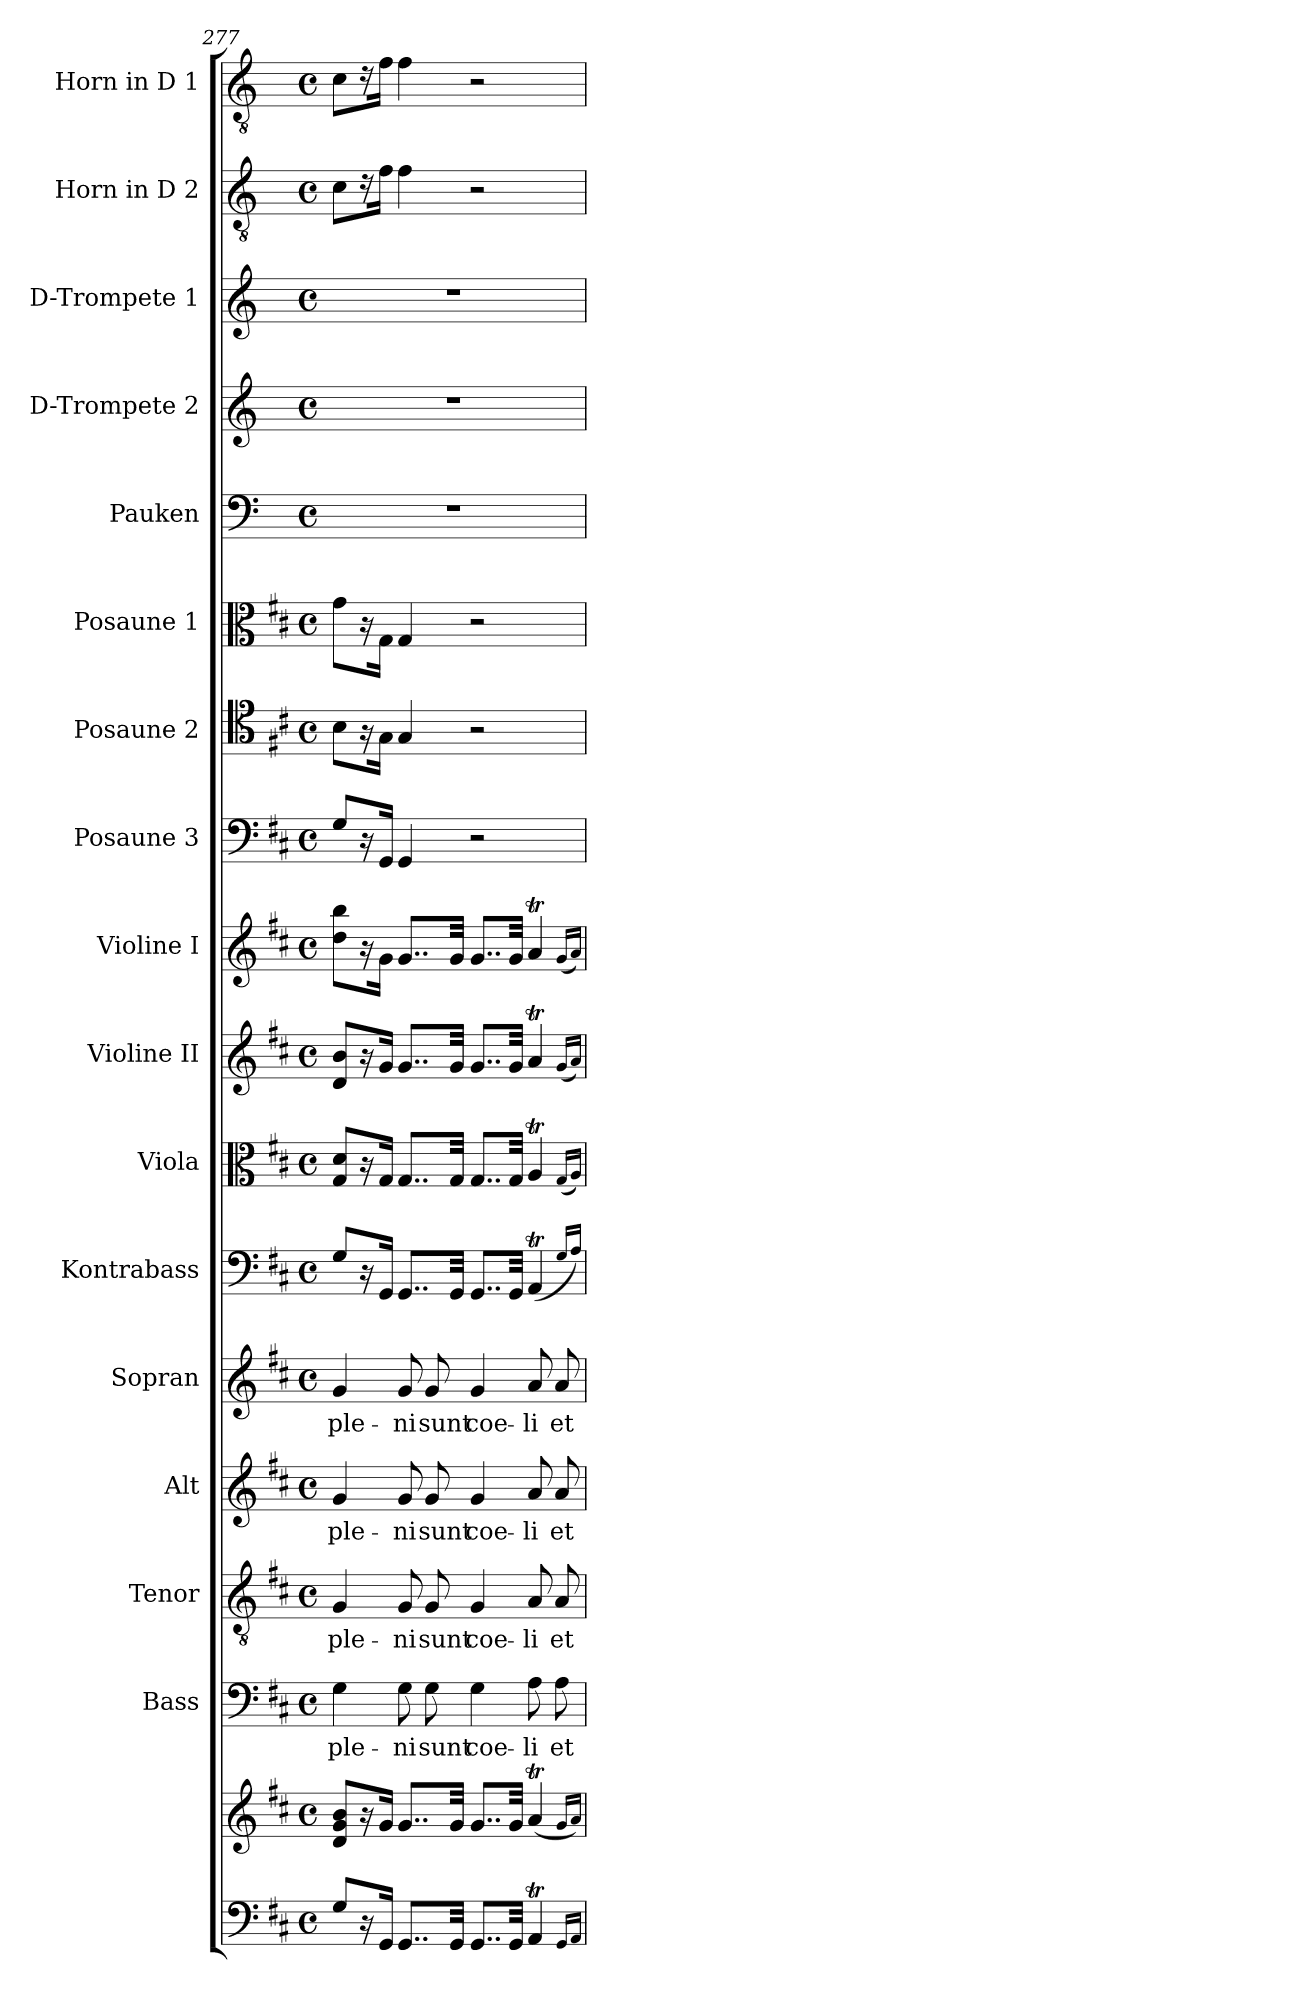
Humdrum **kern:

**kern	**kern	**kern	**text	**kern	**text	**kern	**text	**kern	**text	**kern	**kern	**kern	**kern	**kern	**kern	**kern	**kern	**kern	**kern	**kern	**kern
*part17	*part17	*part16	*part16	*part15	*part15	*part14	*part14	*part13	*part13	*part12	*part11	*part10	*part9	*part8	*part7	*part6	*part5	*part4	*part3	*part2	*part1
*staff18	*staff17	*staff16	*staff16	*staff15	*staff15	*staff14	*staff14	*staff13	*staff13	*staff12	*staff11	*staff10	*staff9	*staff8	*staff7	*staff6	*staff5	*staff4	*staff3	*staff2	*staff1
*	*	*I"Bass	*	*I"Tenor	*	*I"Alt	*	*I"Sopran	*	*I"Kontrabass	*I"Viola	*I"Violine II	*I"Violine I	*I"Posaune 3	*I"Posaune 2	*I"Posaune 1	*I"Pauken	*I"D-Trompete 2	*I"D-Trompete 1	*I"Horn in D 2	*I"Horn in D 1
*	*	*I'B.	*	*I'T.	*	*I'A.	*	*I'S.	*	*I'Kb.	*I'Vla.	*I'Vl. II	*I'Vl. I	*I'Pos. 3	*I'Pos. 2	*I'Pos. 1	*I'Pk.	*I'D Trp. 2	*I'D Trp. 1	*I'Hrn. 2	*I'Hrn. 1
*clefF4	*clefG2	*clefF4	*	*clefGv2	*	*clefG2	*	*clefG2	*	*clefF4	*clefC3	*clefG2	*clefG2	*clefF4	*clefC4	*clefC3	*clefF4	*clefG2	*clefG2	*clefGv2	*clefGv2
*	*	*	*	*	*	*	*	*	*	*ITrd7c12	*	*	*	*	*	*	*ITrd-1c-2	*ITrd-1c-2	*ITrd-1c-2	*ITrd-1c-2	*ITrd-1c-2
*k[f#c#]	*k[f#c#]	*k[f#c#]	*	*k[f#c#]	*	*k[f#c#]	*	*k[f#c#]	*	*k[f#c#]	*k[f#c#]	*k[f#c#]	*k[f#c#]	*k[f#c#]	*k[f#c#]	*k[f#c#]	*k[f#c#]	*k[f#c#]	*k[f#c#]	*k[f#c#]	*k[f#c#]
*D:	*D:	*D:	*	*D:	*	*D:	*	*D:	*	*D:	*D:	*D:	*D:	*D:	*D:	*D:	*D:	*D:	*D:	*D:	*D:
*M4/4	*M4/4	*M4/4	*	*M4/4	*	*M4/4	*	*M4/4	*	*M4/4	*M4/4	*M4/4	*M4/4	*M4/4	*M4/4	*M4/4	*M4/4	*M4/4	*M4/4	*M4/4	*M4/4
*met(c)	*met(c)	*met(c)	*	*met(c)	*	*met(c)	*	*met(c)	*	*met(c)	*met(c)	*met(c)	*met(c)	*met(c)	*met(c)	*met(c)	*met(c)	*met(c)	*met(c)	*met(c)	*met(c)
=277	=277	=277	=277	=277	=277	=277	=277	=277	=277	=277	=277	=277	=277	=277	=277	=277	=277	=277	=277	=277	=277
!	!	!	!LO:LY:b	!	!LO:LY:b	!	!LO:LY:b	!	!LO:LY:b	!	!	!	!	!	!	!	!	!	!	!	!
8G/L	8d/ 8g/ 8b/L	4G\	ple-	4G/	ple-	4g/	ple-	4g/	ple-	8GG/L	8G/ 8d/L	8d/ 8b/L	8dd\ 8bb\L	8G/L	8B\L	8g\L	1r	1r	1r	8d\L	8d\L
16r	16r	.	.	.	.	.	.	.	.	16r	16r	16r	16r	16r	16r	16r	.	.	.	16r	16r
16GG/Jk	16g/Jk	.	.	.	.	.	.	.	.	16GGG/Jk	16G/Jk	16g/Jk	16g\Jk	16GG/Jk	16G\Jk	16G\Jk	.	.	.	16g\Jk	16g\Jk
!	!	!	!LO:LY:b	!	!LO:LY:b	!	!LO:LY:b	!	!LO:LY:b	!	!	!	!	!	!	!	!	!	!	!	!
8..GG/L	8..g/L	8G\	-ni	8G/	-ni	8g/	-ni	8g/	-ni	8..GGG/L	8..G/L	8..g/L	8..g/L	4GG/	4G/	4G/	.	.	.	4g\	4g\
!	!	!	!LO:LY:b	!	!LO:LY:b	!	!LO:LY:b	!	!LO:LY:b	!	!	!	!	!	!	!	!	!	!	!	!
.	.	8G\	sunt	8G/	sunt	8g/	sunt	8g/	sunt	.	.	.	.	.	.	.	.	.	.	.	.
32GG/Jkk	32g/Jkk	.	.	.	.	.	.	.	.	32GGG/Jkk	32G/Jkk	32g/Jkk	32g/Jkk	.	.	.	.	.	.	.	.
!	!	!	!LO:LY:b	!	!LO:LY:b	!	!LO:LY:b	!	!LO:LY:b	!	!	!	!	!	!	!	!	!	!	!	!
8..GG/L	8..g/L	4G\	coe-	4G/	coe-	4g/	coe-	4g/	coe-	8..GGG/L	8..G/L	8..g/L	8..g/L	2r	2r	2r	.	.	.	2r	2r
32GG/Jkk	32g/Jkk	.	.	.	.	.	.	.	.	32GGG/Jkk	32G/Jkk	32g/Jkk	32g/Jkk	.	.	.	.	.	.	.	.
!	!	!	!LO:LY:b	!	!LO:LY:b	!	!LO:LY:b	!	!LO:LY:b	!	!	!	!	!	!	!	!	!	!	!	!
4AAT/	(<4aT/	8A\	-li	8A/	-li	8a/	-li	8a/	-li	(<4AAAT/	4AT/	4aT/	4aT/	.	.	.	.	.	.	.	.
!	!	!	!LO:LY:b	!	!LO:LY:b	!	!LO:LY:b	!	!LO:LY:b	!	!	!	!	!	!	!	!	!	!	!	!
.	.	8A\	et	8A/	et	8a/	et	8a/	et	.	.	.	.	.	.	.	.	.	.	.	.
16qGG/LL	16qg/LL	.	.	.	.	.	.	.	.	16qGG/LL	(<16qG/LL	(<16qg/LL	(<16qg/LL	.	.	.	.	.	.	.	.
16qAA/JJ	16qa/JJ)	.	.	.	.	.	.	.	.	16qAA/JJ)	16qA/JJ)	16qa/JJ)	16qa/JJ)	.	.	.	.	.	.	.	.
=	=	=	=	=	=	=	=	=	=	=	=	=	=	=	=	=	=	=	=	=	=
*-	*-	*-	*-	*-	*-	*-	*-	*-	*-	*-	*-	*-	*-	*-	*-	*-	*-	*-	*-	*-	*-
